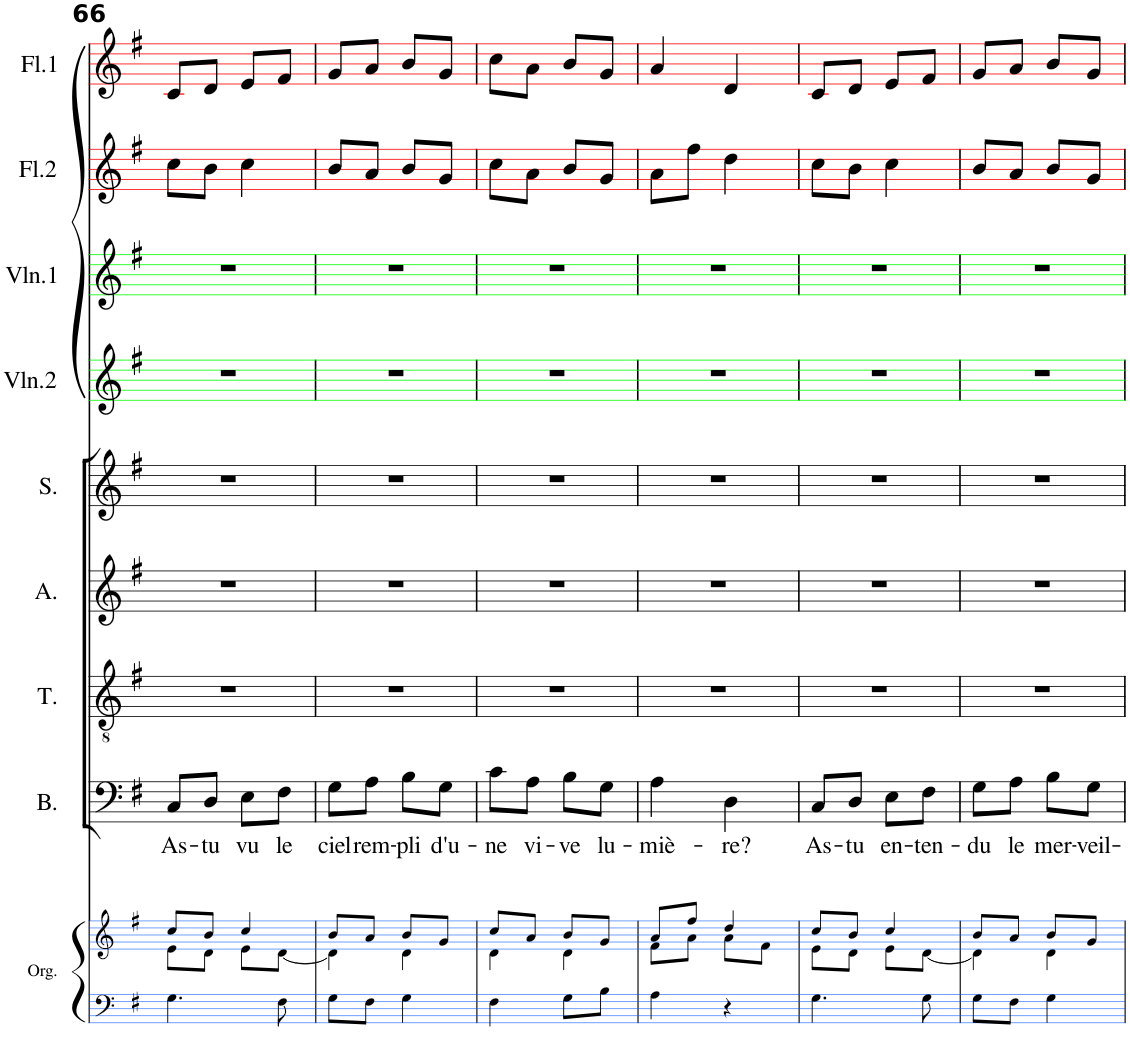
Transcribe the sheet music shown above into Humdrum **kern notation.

**kern	**kern	**kern	**text	**kern	**kern	**kern	**kern	**kern	**kern	**kern
*part9	*part9	*part8	*part8	*part7	*part6	*part5	*part4	*part3	*part2	*part1
*staff10	*staff9	*staff8	*staff8	*staff7	*staff6	*staff5	*staff4	*staff3	*staff2	*staff1
*I"Orgue	*	*I"Bass	*	*I"Ténor	*I"Alto	*I"Soprano	*I"Violon 2	*I"Violon 1	*I"Flûte 2	*I"Flûte 1
*I'Org.	*	*I'B.	*	*I'T.	*I'A.	*I'S.	*I'Vln.2	*I'Vln.1	*I'Fl.2	*I'Fl.1
!!LO:PB:g=z
*clefF4	*clefG2	*clefF4	*	*clefGv2	*clefG2	*clefG2	*clefG2	*clefG2	*clefG2	*clefG2
*k[f#]	*k[f#]	*k[f#]	*	*k[f#]	*k[f#]	*k[f#]	*k[f#]	*k[f#]	*k[f#]	*k[f#]
*M2/4	*M2/4	*M2/4	*	*M2/4	*M2/4	*M2/4	*M2/4	*M2/4	*M2/4	*M2/4
=66	=66	=66	=66	=66	=66	=66	=66	=66	=66	=66
*	*^	*	*	*	*	*	*	*	*	*
!	!	!	!	!LO:LY:b	!	!	!	!	!	!	!
4.G\	8cc/L	8e\L	8C/L	As-	2r	2r	2r	2r	2r	8cc\L	8c/L
!	!	!	!	!LO:LY:b	!	!	!	!	!	!	!
.	8b/J	8d\J	8D/J	-tu	.	.	.	.	.	8b\J	8d/J
!	!	!	!	!LO:LY:b	!	!	!	!	!	!	!
.	4cc/	8e\L	8E\L	vu	.	.	.	.	.	4cc\	8e/L
!	!	!	!	!LO:LY:b	!	!	!	!	!	!	!
8F#\	.	[8d\J	8F#\J	le	.	.	.	.	.	.	8f#/J
=67	=67	=67	=67	=67	=67	=67	=67	=67	=67	=67	=67
!	!	!	!	!LO:LY:b	!	!	!	!	!	!	!
8G\L	8b/L	4d\]	8G\L	ciel	2r	2r	2r	2r	2r	8b/L	8g/L
!	!	!	!	!LO:LY:b	!	!	!	!	!	!	!
8F#\J	8a/J	.	8A\J	rem-	.	.	.	.	.	8a/J	8a/J
!	!	!	!	!LO:LY:b	!	!	!	!	!	!	!
4G\	8b/L	4d\	8B\L	-pli	.	.	.	.	.	8b/L	8b/L
!	!	!	!	!LO:LY:b	!	!	!	!	!	!	!
.	8g/J	.	8G\J	d'u-	.	.	.	.	.	8g/J	8g/J
=68	=68	=68	=68	=68	=68	=68	=68	=68	=68	=68	=68
!	!	!	!	!LO:LY:b	!	!	!	!	!	!	!
4F#\	8cc/L	4d\	8c\L	-ne	2r	2r	2r	2r	2r	8cc\L	8cc\L
!	!	!	!	!LO:LY:b	!	!	!	!	!	!	!
.	8a/J	.	8A\J	vi-	.	.	.	.	.	8a\J	8a\J
!	!	!	!	!LO:LY:b	!	!	!	!	!	!	!
8G\L	8b/L	4d\	8B\L	-ve	.	.	.	.	.	8b/L	8b/L
!	!	!	!	!LO:LY:b	!	!	!	!	!	!	!
8B\J	8g/J	.	8G\J	lu-	.	.	.	.	.	8g/J	8g/J
=69	=69	=69	=69	=69	=69	=69	=69	=69	=69	=69	=69
!	!	!	!	!LO:LY:b	!	!	!	!	!	!	!
4A\	8a/L	8f#\L	4A\	-miè-	2r	2r	2r	2r	2r	8a\L	4a/
.	8ff#/J	8a\J	.	.	.	.	.	.	.	8ff#\J	.
!	!	!	!	!LO:LY:b	!	!	!	!	!	!	!
4r	4dd/	8a\L	4D\	-re?	.	.	.	.	.	4dd\	4d/
.	.	8f#\J	.	.	.	.	.	.	.	.	.
=70	=70	=70	=70	=70	=70	=70	=70	=70	=70	=70	=70
!	!	!	!	!LO:LY:b	!	!	!	!	!	!	!
4.G\	8cc/L	8e\L	8C/L	As-	2r	2r	2r	2r	2r	8cc\L	8c/L
!	!	!	!	!LO:LY:b	!	!	!	!	!	!	!
.	8b/J	8d\J	8D/J	-tu	.	.	.	.	.	8b\J	8d/J
!	!	!	!	!LO:LY:b	!	!	!	!	!	!	!
.	4cc/	8e\L	8E\L	en-	.	.	.	.	.	4cc\	8e/L
!	!	!	!	!LO:LY:b	!	!	!	!	!	!	!
8G\	.	[8d\J	8F#\J	-ten-	.	.	.	.	.	.	8f#/J
=71	=71	=71	=71	=71	=71	=71	=71	=71	=71	=71	=71
!	!	!	!	!LO:LY:b	!	!	!	!	!	!	!
8G\L	8b/L	4d\]	8G\L	-du	2r	2r	2r	2r	2r	8b/L	8g/L
!	!	!	!	!LO:LY:b	!	!	!	!	!	!	!
8F#\J	8a/J	.	8A\J	le	.	.	.	.	.	8a/J	8a/J
!	!	!	!	!LO:LY:b	!	!	!	!	!	!	!
4G\	8b/L	4d\	8B\L	mer-	.	.	.	.	.	8b/L	8b/L
!	!	!	!	!LO:LY:b	!	!	!	!	!	!	!
.	8g/J	.	8G\J	-veil-	.	.	.	.	.	8g/J	8g/J
*	*v	*v	*	*	*	*	*	*	*	*	*
=	=	=	=	=	=	=	=	=	=	=
*-	*-	*-	*-	*-	*-	*-	*-	*-	*-	*-
